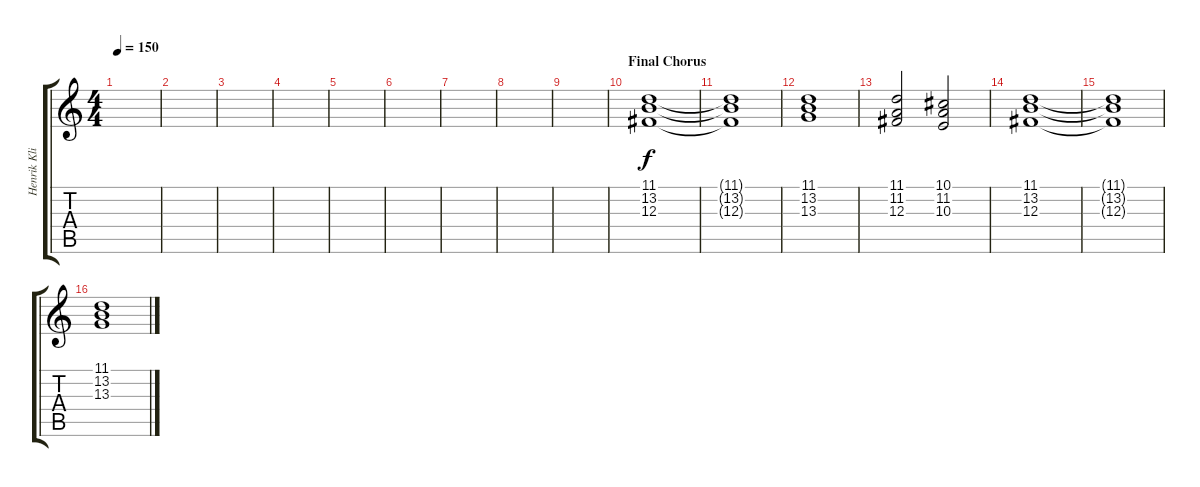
\track ("Henrik Klingenberg - Leads" "Henrik Kli") {instrument pad1newage}
\staff {score tabs}
\tuning (Eb4 Bb3 Gb3 Db3 Ab2 Eb2) {hide}
\ts (4 4)
\tempo 150
\clef g2
\ks c
|
|
|
|
|
|
|
|
|
\section ("" "Final Chorus")
(11.1 13.2 12.3).1{dy f volume 10 instrument choiraahs} |
(11.1{t} 13.2{t} 12.3{t}).1 |
(11.1 13.2 13.3).1 |
(11.1 11.2 12.3).2 (10.1 11.2 10.3).2 |
(11.1 13.2 12.3).1 |
(11.1{t} 13.2{t} 12.3{t}).1 |
(11.1 13.2 13.3).1
